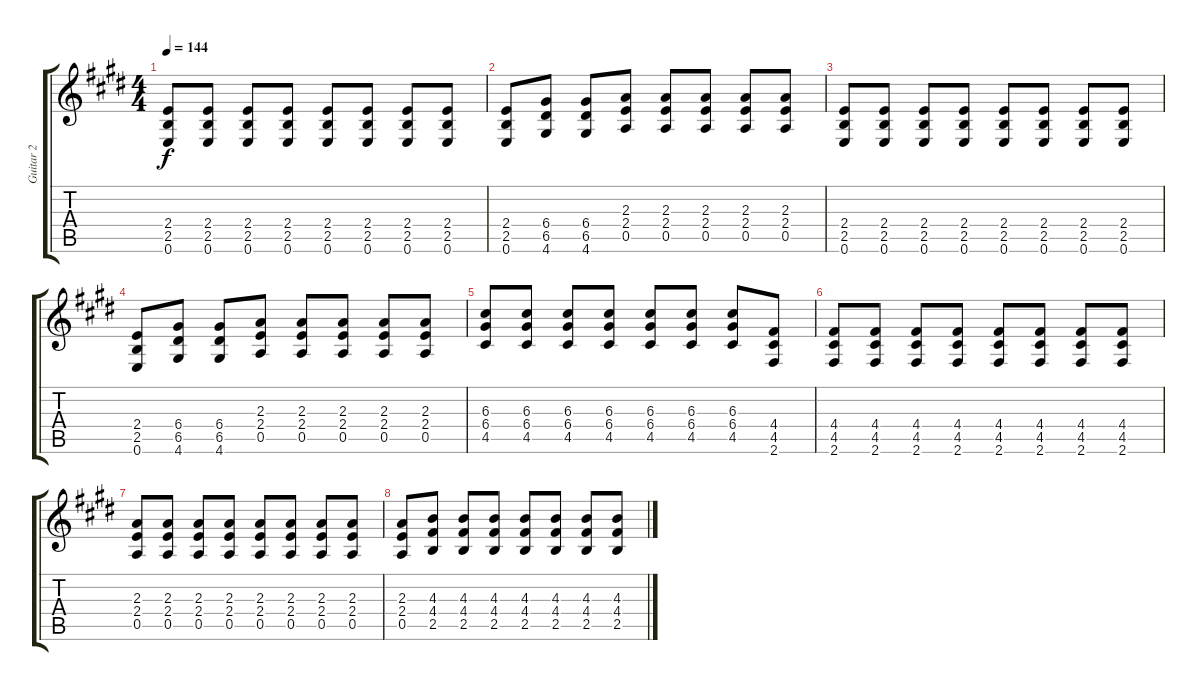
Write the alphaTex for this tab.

\track ("Guitar 2" "Guitar 2") {instrument distortionguitar}
\staff {score tabs}
\tuning (E4 B3 G3 D3 A2 E2) {hide}
\ts (4 4)
\tempo 144
\clef g2
\ks e
(2.4 2.5 0.6).8{dy f} (2.4 2.5 0.6).8 (2.4 2.5 0.6).8 (2.4 2.5 0.6).8 (2.4 2.5 0.6).8 (2.4 2.5 0.6).8 (2.4 2.5 0.6).8 (2.4 2.5 0.6).8 |
(2.4 2.5 0.6).8 (6.4 6.5 4.6).8 (6.4 6.5 4.6).8 (2.3 2.4 0.5).8 (2.3 2.4 0.5).8 (2.3 2.4 0.5).8 (2.3 2.4 0.5).8 (2.3 2.4 0.5).8 |
(2.4 2.5 0.6).8 (2.4 2.5 0.6).8 (2.4 2.5 0.6).8 (2.4 2.5 0.6).8 (2.4 2.5 0.6).8 (2.4 2.5 0.6).8 (2.4 2.5 0.6).8 (2.4 2.5 0.6).8 |
(2.4 2.5 0.6).8 (6.4 6.5 4.6).8 (6.4 6.5 4.6).8 (2.3 2.4 0.5).8 (2.3 2.4 0.5).8 (2.3 2.4 0.5).8 (2.3 2.4 0.5).8 (2.3 2.4 0.5).8 |
(6.3 6.4 4.5).8 (6.3 6.4 4.5).8 (6.3 6.4 4.5).8 (6.3 6.4 4.5).8 (6.3 6.4 4.5).8 (6.3 6.4 4.5).8 (6.3 6.4 4.5).8 (4.4 4.5 2.6).8 |
(4.4 4.5 2.6).8 (4.4 4.5 2.6).8 (4.4 4.5 2.6).8 (4.4 4.5 2.6).8 (4.4 4.5 2.6).8 (4.4 4.5 2.6).8 (4.4 4.5 2.6).8 (4.4 4.5 2.6).8 |
(2.3 2.4 0.5).8 (2.3 2.4 0.5).8 (2.3 2.4 0.5).8 (2.3 2.4 0.5).8 (2.3 2.4 0.5).8 (2.3 2.4 0.5).8 (2.3 2.4 0.5).8 (2.3 2.4 0.5).8 |
(2.3 2.4 0.5).8 (4.3 4.4 2.5).8 (4.3 4.4 2.5).8 (4.3 4.4 2.5).8 (4.3 4.4 2.5).8 (4.3 4.4 2.5).8 (4.3 4.4 2.5).8 (4.3 4.4 2.5).8
